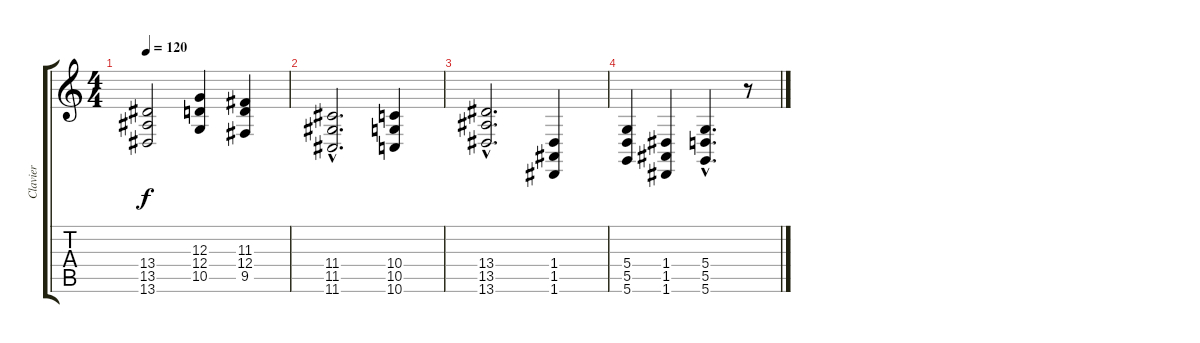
\track ("Clavier" "Clavier") {instrument synthstrings2}
\staff {score tabs}
\tuning (E4 B3 G3 D3 A2 D2) {hide}
\ts (4 4)
\tempo 120
\clef g2
\ks c
(13.4 13.5 13.6).2{dy f} (12.3 12.4 10.5).4 (11.3 12.4 9.5).4 |
(11.4{hac} 11.5{hac} 11.6{hac}).2{d} (10.4 10.5 10.6).4 |
(13.4{hac} 13.5{hac} 13.6{hac}).2{d} (1.4 1.5 1.6).4 |
(5.4 5.5 5.6).4 (1.4 1.5 1.6).4 (5.4{hac} 5.5{hac} 5.6{hac}).4{d} r.8
